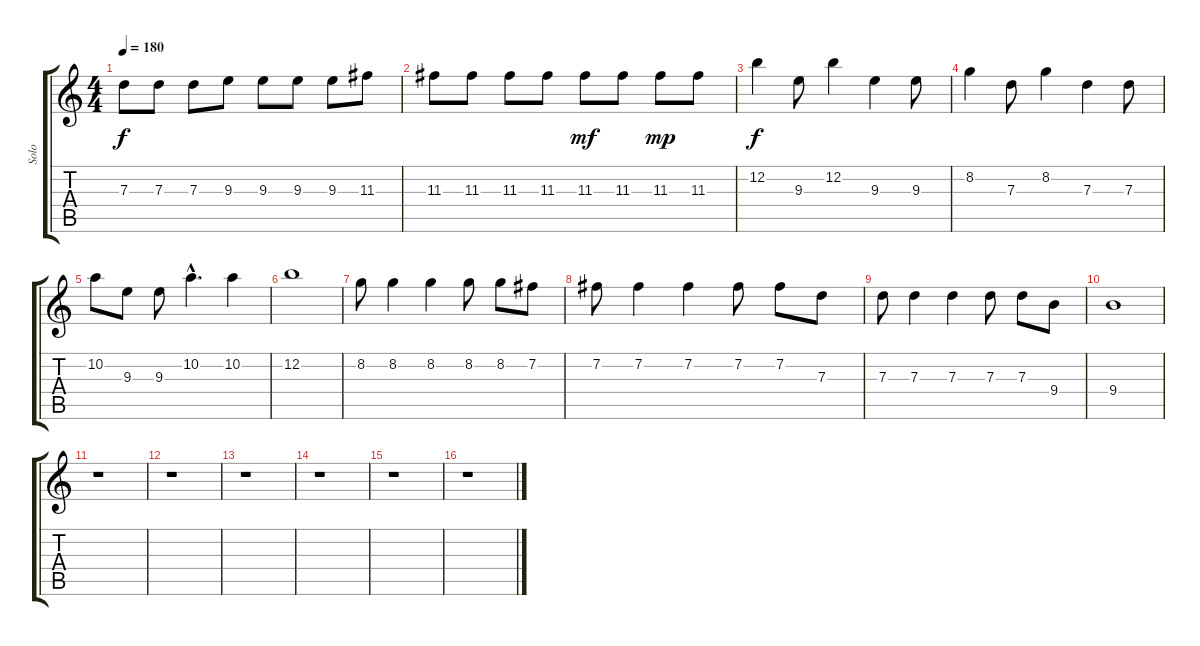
\track ("Solo" "Solo") {instrument distortionguitar}
\staff {score tabs}
\tuning (E4 B3 G3 D3 A2 E2) {hide}
\ts (4 4)
\tempo 180
\clef g2
\ks c
7.3.8{dy f} 7.3.8 7.3.8 9.3.8 9.3.8 9.3.8 9.3.8 11.3.8 |
11.3.8 11.3.8 11.3.8 11.3.8 11.3.8{dy mf} 11.3.8 11.3.8{dy mp} 11.3.8 |
12.2.4{dy f} 9.3.8 12.2.4 9.3.4 9.3.8 |
8.2.4 7.3.8 8.2.4 7.3.4 7.3.8 |
10.2.8 9.3.8 9.3.8 10.2{hac}.4{d} 10.2.4 |
12.2.1 |
8.2.8 8.2.4 8.2.4 8.2.8 8.2.8 7.2.8 |
7.2.8 7.2.4 7.2.4 7.2.8 7.2.8 7.3.8 |
7.3.8 7.3.4 7.3.4 7.3.8 7.3.8 9.4.8 |
9.4.1 |
r.1 |
r.1 |
r.1 |
r.1 |
r.1 |
r.1
